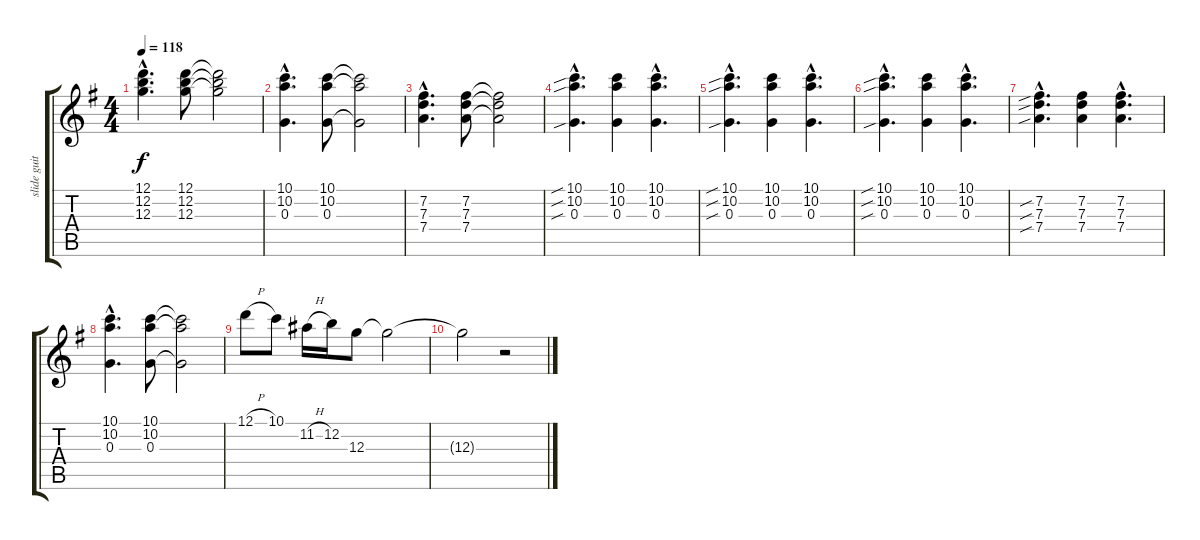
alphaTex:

\track ("slide guitar Open G" "slide guit") {instrument electricguitarjazz}
\staff {score tabs}
\tuning (D4 B3 G3 D3 G2 D2) {hide}
\ts (4 4)
\tempo 118
\clef g2
\ks g
(12.1{hac} 12.2{hac} 12.3{hac}).4{d dy f} (12.1 12.2 12.3).8 (12.1{t} 12.2{t} 12.3{t}).2 |
(10.1{hac} 10.2{hac} 0.3{hac}).4{d} (10.1 10.2 0.3).8 (10.1{t} 10.2{t} 0.3{t}).2 |
(7.2{hac} 7.3{hac} 7.4{hac}).4{d} (7.2 7.3 7.4).8 (7.2{t} 7.3{t} 7.4{t}).2 |
(10.1{sib hac} 10.2{sib hac} 0.3{sib hac}).4{d} (10.1 10.2 0.3).4 (10.1{hac} 10.2{hac} 0.3{hac}).4{d} |
(10.1{sib hac} 10.2{sib hac} 0.3{sib hac}).4{d} (10.1 10.2 0.3).4 (10.1{hac} 10.2{hac} 0.3{hac}).4{d} |
(10.1{sib hac} 10.2{sib hac} 0.3{sib hac}).4{d} (10.1 10.2 0.3).4 (10.1{hac} 10.2{hac} 0.3{hac}).4{d} |
(7.2{sib hac} 7.3{sib hac} 7.4{sib hac}).4{d} (7.2 7.3 7.4).4 (7.2{hac} 7.3{hac} 7.4{hac}).4{d} |
(10.1{hac} 10.2{hac} 0.3{hac}).4{d} (10.1 10.2 0.3).8 (10.1{t} 10.2{t} 0.3{t}).2 |
12.1{h}.8 10.1.8 11.2{h}.16 12.2.16 12.3.8 12.3{t}.2 |
12.3{t}.2 r.2
